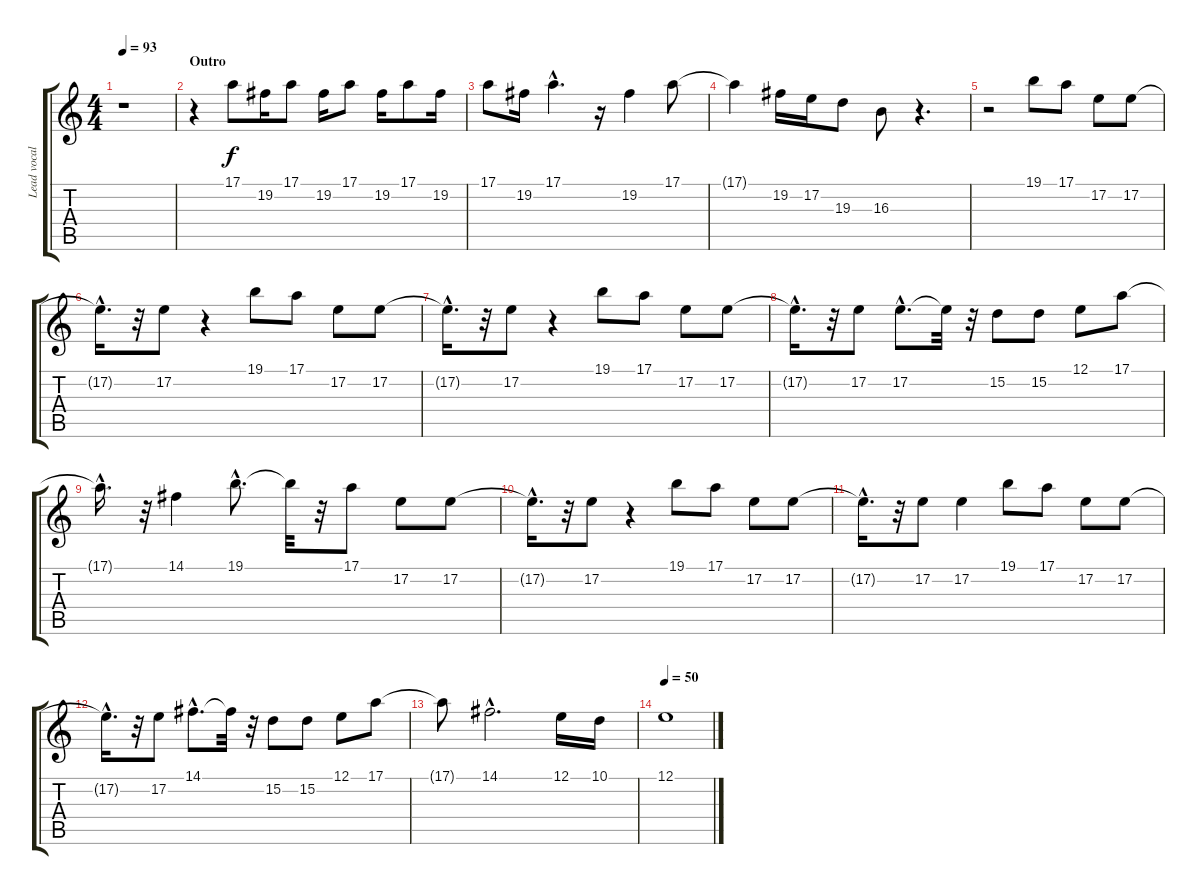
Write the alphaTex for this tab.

\track ("Lead vocal" "Lead vocal") {instrument recorder}
\staff {score tabs}
\tuning (E4 B3 G3 D3 A2 E2) {hide}
\ts (4 4)
\tempo 93
\clef g2
\ks c
r.1{dy f} |
\section ("" "Outro")
r.4 17.1.8 19.2.16 17.1.8 19.2.16 17.1.8 19.2.16 17.1.8 19.2.16 |
17.1.8 19.2.16 17.1{hac}.4{d} r.16 19.2.4 17.1.8 |
17.1{t}.4 19.2.16 17.2.16 19.3.8 16.3.8 r.4{d} |
r.2 19.1.8 17.1.8 17.2.8 17.2.8 |
17.2{hac t}.16{d} r.32 17.2.8 r.4 19.1.8 17.1.8 17.2.8 17.2.8 |
17.2{hac t}.16{d} r.32 17.2.8 r.4 19.1.8 17.1.8 17.2.8 17.2.8 |
17.2{hac t}.16{d} r.32 17.2.8 17.2{hac}.8{d} 17.2{t}.32 r.32 15.2.8 15.2.8 12.1.8 17.1.8 |
17.1{hac t}.16{d} r.32 14.1.4 19.1{hac}.8{d} 19.1{t}.32 r.32 17.1.8 17.2.8 17.2.8 |
17.2{hac t}.16{d} r.32 17.2.8 r.4 19.1.8 17.1.8 17.2.8 17.2.8 |
17.2{hac t}.16{d} r.32 17.2.8 17.2.4 19.1.8 17.1.8 17.2.8 17.2.8 |
17.2{hac t}.16{d} r.32 17.2.8 14.1{hac}.8{d} 14.1{t}.32 r.32 15.2.8 15.2.8 12.1.8 17.1.8 |
17.1{t}.8 14.1{hac}.2{d} 12.1.16{volume 12} 10.1.16 |
\tempo 50
12.1.1
